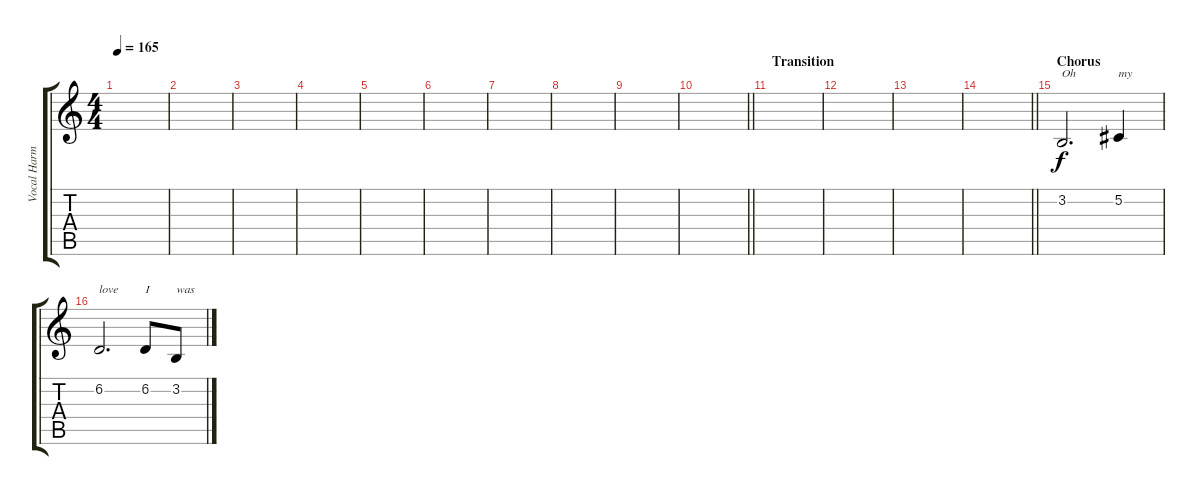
\track ("Vocal Harmony" "Vocal Harm") {instrument lead2sawtooth}
\staff {score tabs}
\tuning (Db4 Ab3 E3 B2 Gb2 B1) {hide}
\ts (4 4)
\tempo 165
\clef g2
\ks c
|
|
|
|
|
|
|
|
|
\barLineRight lightlight
|
\section ("" "Transition")
|
|
|
\barLineRight lightlight
|
\section ("" "Chorus")
3.2.2{d txt "Oh"} 5.2.4{txt "my"} |
6.2.2{d txt "love"} 6.2.8{txt "I"} 3.2.8{txt "was"}
